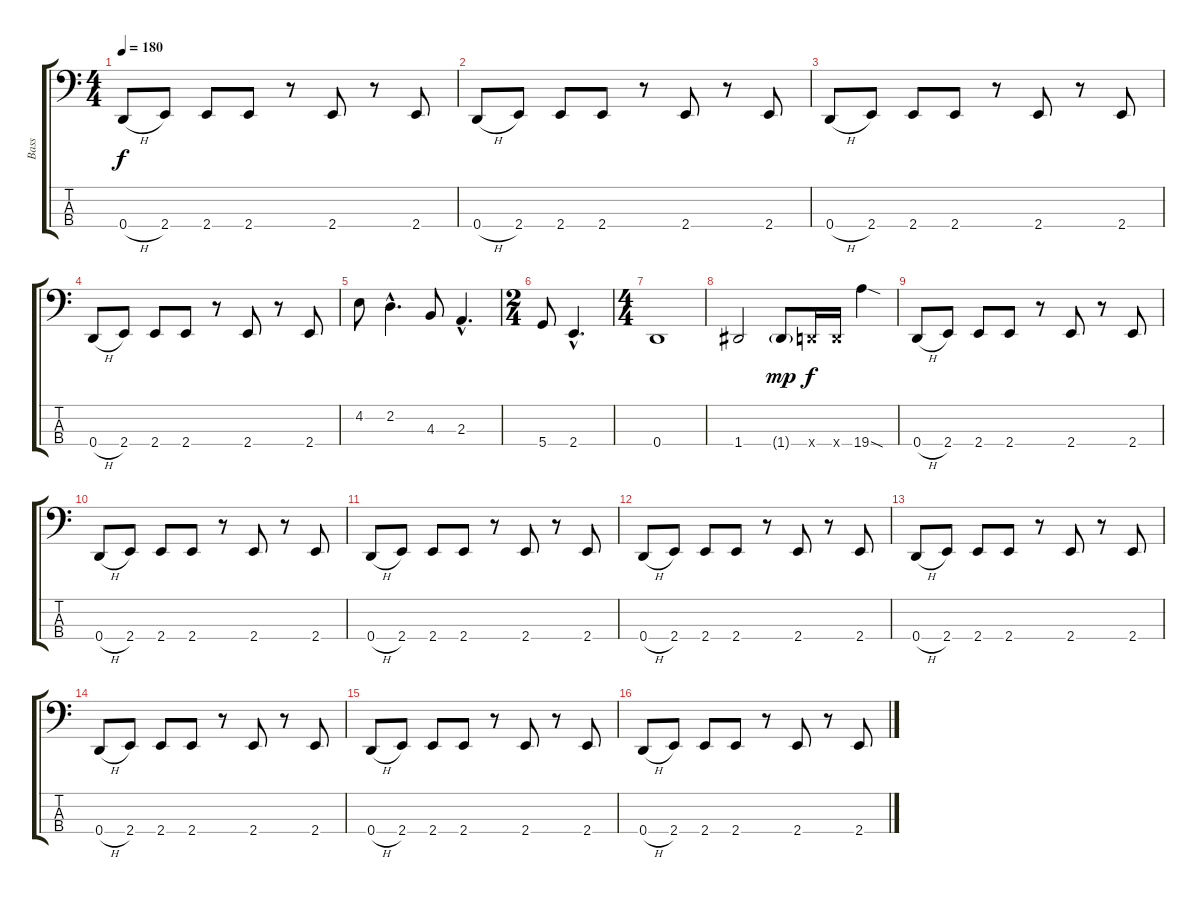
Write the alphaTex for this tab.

\track ("Bass" "Bass") {instrument acousticbass}
\staff {score tabs}
\tuning (F2 C2 G1 D1) {hide}
\ts (4 4)
\tempo 180
\clef f4
\ks c
0.4{h}.8{dy f} 2.4.8 2.4.8 2.4.8 r.8 2.4.8 r.8 2.4.8 |
0.4{h}.8 2.4.8 2.4.8 2.4.8 r.8 2.4.8 r.8 2.4.8 |
0.4{h}.8 2.4.8 2.4.8 2.4.8 r.8 2.4.8 r.8 2.4.8 |
0.4{h}.8 2.4.8 2.4.8 2.4.8 r.8 2.4.8 r.8 2.4.8 |
4.2.8 2.2{hac}.4{d} 4.3.8 2.3{hac}.4{d} |
\ts (2 4)
5.4.8 2.4{hac}.4{d} |
\ts (4 4)
0.4.1 |
1.4.2 1.4{g}.8{dy mp} 0.4{x}.16{dy f} 0.4{x}.16 19.4{sod}.4 |
0.4{h}.8 2.4.8 2.4.8 2.4.8 r.8 2.4.8 r.8 2.4.8 |
0.4{h}.8 2.4.8 2.4.8 2.4.8 r.8 2.4.8 r.8 2.4.8 |
0.4{h}.8 2.4.8 2.4.8 2.4.8 r.8 2.4.8 r.8 2.4.8 |
0.4{h}.8 2.4.8 2.4.8 2.4.8 r.8 2.4.8 r.8 2.4.8 |
0.4{h}.8 2.4.8 2.4.8 2.4.8 r.8 2.4.8 r.8 2.4.8 |
0.4{h}.8 2.4.8 2.4.8 2.4.8 r.8 2.4.8 r.8 2.4.8 |
0.4{h}.8 2.4.8 2.4.8 2.4.8 r.8 2.4.8 r.8 2.4.8 |
0.4{h}.8 2.4.8 2.4.8 2.4.8 r.8 2.4.8 r.8 2.4.8
